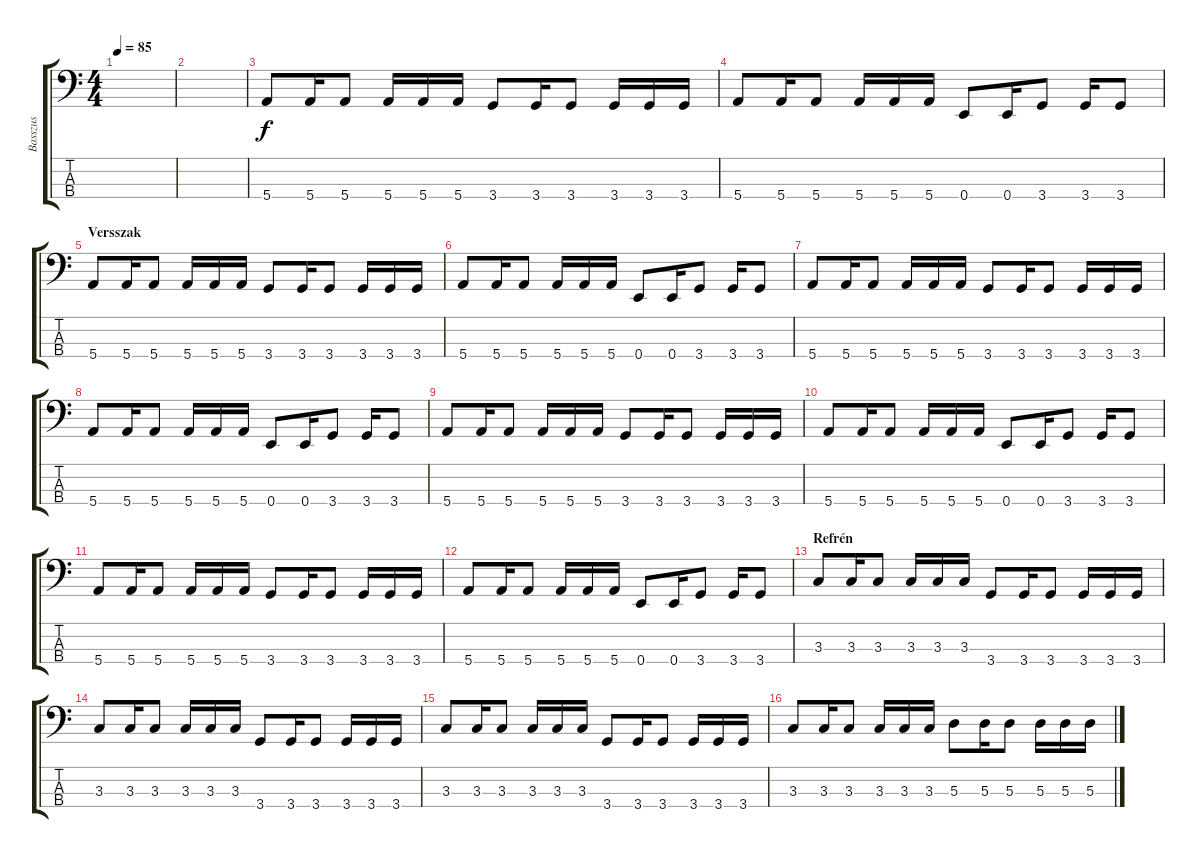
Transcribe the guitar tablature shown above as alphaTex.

\track ("Basszus" "Basszus") {instrument electricbassfinger}
\staff {score tabs}
\tuning (G2 D2 A1 E1) {hide}
\ts (4 4)
\tempo 85
\clef f4
\ks c
|
|
5.4.8 5.4.16 5.4.8 5.4.16 5.4.16 5.4.16 3.4.8 3.4.16 3.4.8 3.4.16 3.4.16 3.4.16 |
5.4.8 5.4.16 5.4.8 5.4.16 5.4.16 5.4.16 0.4.8 0.4.16 3.4.8 3.4.16 3.4.8 |
\section ("" "Versszak")
5.4.8 5.4.16 5.4.8 5.4.16 5.4.16 5.4.16 3.4.8 3.4.16 3.4.8 3.4.16 3.4.16 3.4.16 |
5.4.8 5.4.16 5.4.8 5.4.16 5.4.16 5.4.16 0.4.8 0.4.16 3.4.8 3.4.16 3.4.8 |
5.4.8 5.4.16 5.4.8 5.4.16 5.4.16 5.4.16 3.4.8 3.4.16 3.4.8 3.4.16 3.4.16 3.4.16 |
5.4.8 5.4.16 5.4.8 5.4.16 5.4.16 5.4.16 0.4.8 0.4.16 3.4.8 3.4.16 3.4.8 |
5.4.8 5.4.16 5.4.8 5.4.16 5.4.16 5.4.16 3.4.8 3.4.16 3.4.8 3.4.16 3.4.16 3.4.16 |
5.4.8 5.4.16 5.4.8 5.4.16 5.4.16 5.4.16 0.4.8 0.4.16 3.4.8 3.4.16 3.4.8 |
5.4.8 5.4.16 5.4.8 5.4.16 5.4.16 5.4.16 3.4.8 3.4.16 3.4.8 3.4.16 3.4.16 3.4.16 |
5.4.8 5.4.16 5.4.8 5.4.16 5.4.16 5.4.16 0.4.8 0.4.16 3.4.8 3.4.16 3.4.8 |
\section ("" "Refrén")
3.3.8 3.3.16 3.3.8 3.3.16 3.3.16 3.3.16 3.4.8 3.4.16 3.4.8 3.4.16 3.4.16 3.4.16 |
3.3.8 3.3.16 3.3.8 3.3.16 3.3.16 3.3.16 3.4.8 3.4.16 3.4.8 3.4.16 3.4.16 3.4.16 |
3.3.8 3.3.16 3.3.8 3.3.16 3.3.16 3.3.16 3.4.8 3.4.16 3.4.8 3.4.16 3.4.16 3.4.16 |
3.3.8 3.3.16 3.3.8 3.3.16 3.3.16 3.3.16 5.3.8 5.3.16 5.3.8 5.3.16 5.3.16 5.3.16
